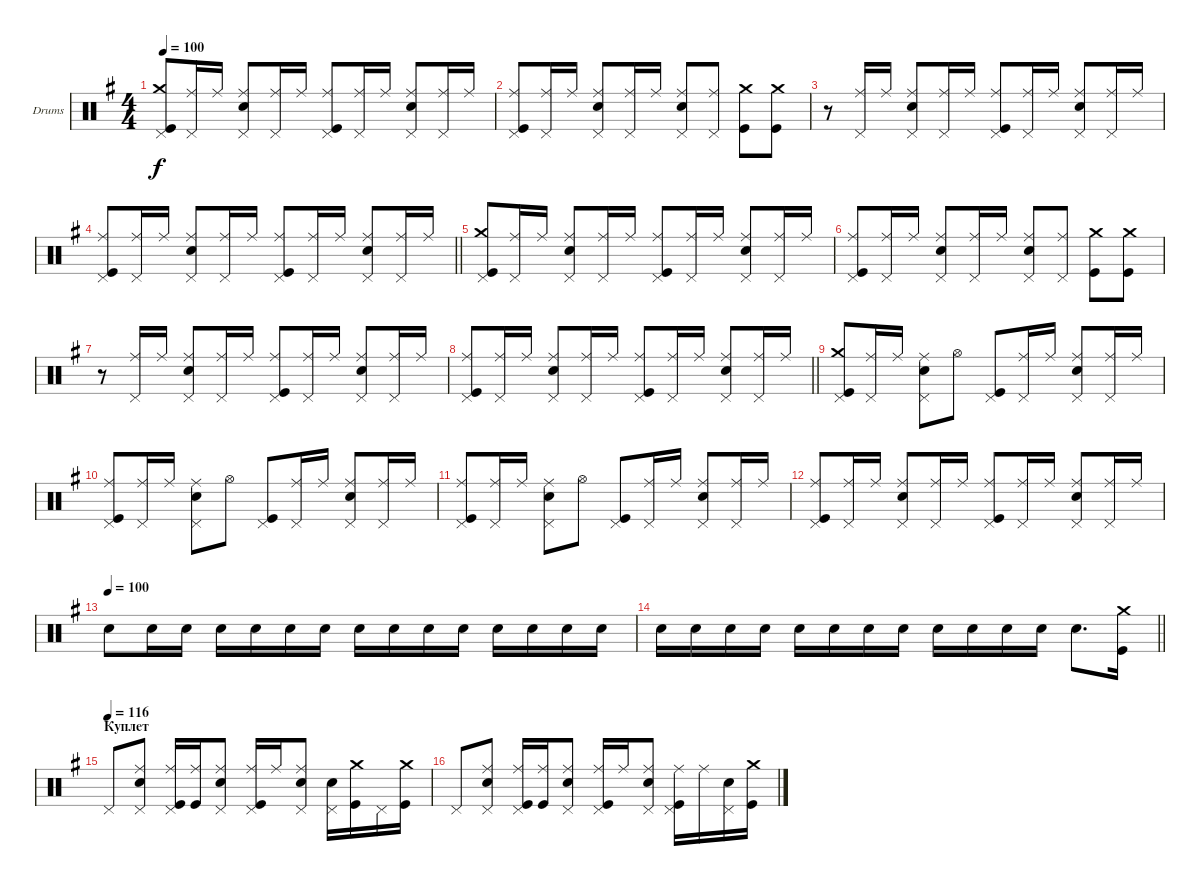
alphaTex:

\bracketExtendMode groupsimilarinstruments
\firstSystemTrackNameOrientation horizontal
\otherSystemsTrackNameOrientation horizontal
\track ("Максим Удалов" "Drums") {instrument percussion}
\staff {score}
\articulation defaults
\ts (4 4)
\tempo 100
\clef neutral
\ks eminor
("Kick (hit)" "Crash medium (hit)" "Pedal Hi-Hat (hit)").8{dy f} ("Ride (middle)" "Pedal Hi-Hat (hit)").16 "Ride (middle)".16 ("Snare (hit) 2" "Pedal Hi-Hat (hit)" "Ride (middle)").8 ("Ride (middle)" "Pedal Hi-Hat (hit)").16 "Ride (middle)".16 ("Ride (middle)" "Kick (hit)" "Pedal Hi-Hat (hit)").8 ("Ride (middle)" "Pedal Hi-Hat (hit)").16 "Ride (middle)".16 ("Ride (middle)" "Snare (hit) 2" "Pedal Hi-Hat (hit)").8 ("Ride (middle)" "Pedal Hi-Hat (hit)").16 "Ride (middle)".16 |
("Kick (hit)" "Ride (middle)" "Pedal Hi-Hat (hit)").8 ("Ride (middle)" "Pedal Hi-Hat (hit)").16 "Ride (middle)".16 ("Ride (middle)" "Snare (hit) 2" "Pedal Hi-Hat (hit)").8 ("Ride (middle)" "Pedal Hi-Hat (hit)").16 "Ride (middle)".16 ("Snare (hit) 2" "Ride (middle)" "Pedal Hi-Hat (hit)").8 ("Ride (middle)" "Pedal Hi-Hat (hit)").8 ("Kick (hit)" "Crash medium (hit)").8 ("Crash medium (hit)" "Kick (hit)").8 |
r.8 ("Ride (middle)" "Pedal Hi-Hat (hit)").16 "Ride (middle)".16 ("Snare (hit) 2" "Pedal Hi-Hat (hit)" "Ride (middle)").8 ("Ride (middle)" "Pedal Hi-Hat (hit)").16 "Ride (middle)".16 ("Ride (middle)" "Kick (hit)" "Pedal Hi-Hat (hit)").8 ("Ride (middle)" "Pedal Hi-Hat (hit)").16 "Ride (middle)".16 ("Ride (middle)" "Snare (hit) 2" "Pedal Hi-Hat (hit)").8 ("Ride (middle)" "Pedal Hi-Hat (hit)").16 "Ride (middle)".16 |
\barLineRight lightlight
("Kick (hit)" "Ride (middle)" "Pedal Hi-Hat (hit)").8 ("Ride (middle)" "Pedal Hi-Hat (hit)").16 "Ride (middle)".16 ("Snare (hit) 2" "Pedal Hi-Hat (hit)" "Ride (middle)").8 ("Ride (middle)" "Pedal Hi-Hat (hit)").16 "Ride (middle)".16 ("Ride (middle)" "Kick (hit)" "Pedal Hi-Hat (hit)").8 ("Ride (middle)" "Pedal Hi-Hat (hit)").16 "Ride (middle)".16 ("Ride (middle)" "Snare (hit) 2" "Pedal Hi-Hat (hit)").8 ("Ride (middle)" "Pedal Hi-Hat (hit)").16 "Ride (middle)".16 |
("Kick (hit)" "Crash medium (hit)" "Pedal Hi-Hat (hit)").8 ("Ride (middle)" "Pedal Hi-Hat (hit)").16 "Ride (middle)".16 ("Snare (hit) 2" "Pedal Hi-Hat (hit)" "Ride (middle)").8 ("Ride (middle)" "Pedal Hi-Hat (hit)").16 "Ride (middle)".16 ("Ride (middle)" "Kick (hit)" "Pedal Hi-Hat (hit)").8 ("Ride (middle)" "Pedal Hi-Hat (hit)").16 "Ride (middle)".16 ("Ride (middle)" "Snare (hit) 2" "Pedal Hi-Hat (hit)").8 ("Ride (middle)" "Pedal Hi-Hat (hit)").16 "Ride (middle)".16 |
("Kick (hit)" "Ride (middle)" "Pedal Hi-Hat (hit)").8 ("Ride (middle)" "Pedal Hi-Hat (hit)").16 "Ride (middle)".16 ("Ride (middle)" "Snare (hit) 2" "Pedal Hi-Hat (hit)").8 ("Ride (middle)" "Pedal Hi-Hat (hit)").16 "Ride (middle)".16 ("Snare (hit) 2" "Ride (middle)" "Pedal Hi-Hat (hit)").8 ("Ride (middle)" "Pedal Hi-Hat (hit)").8 ("Kick (hit)" "Crash medium (hit)").8 ("Crash medium (hit)" "Kick (hit)").8 |
r.8 ("Ride (middle)" "Pedal Hi-Hat (hit)").16 "Ride (middle)".16 ("Snare (hit) 2" "Pedal Hi-Hat (hit)" "Ride (middle)").8 ("Ride (middle)" "Pedal Hi-Hat (hit)").16 "Ride (middle)".16 ("Ride (middle)" "Kick (hit)" "Pedal Hi-Hat (hit)").8 ("Ride (middle)" "Pedal Hi-Hat (hit)").16 "Ride (middle)".16 ("Ride (middle)" "Snare (hit) 2" "Pedal Hi-Hat (hit)").8 ("Ride (middle)" "Pedal Hi-Hat (hit)").16 "Ride (middle)".16 |
\barLineRight lightlight
("Kick (hit)" "Ride (middle)" "Pedal Hi-Hat (hit)").8 ("Ride (middle)" "Pedal Hi-Hat (hit)").16 "Ride (middle)".16 ("Snare (hit) 2" "Pedal Hi-Hat (hit)" "Ride (middle)").8 ("Ride (middle)" "Pedal Hi-Hat (hit)").16 "Ride (middle)".16 ("Ride (middle)" "Kick (hit)" "Pedal Hi-Hat (hit)").8 ("Ride (middle)" "Pedal Hi-Hat (hit)").16 "Ride (middle)".16 ("Ride (middle)" "Snare (hit) 2" "Pedal Hi-Hat (hit)").8 ("Ride (middle)" "Pedal Hi-Hat (hit)").16 "Ride (middle)".16 |
("Kick (hit)" "Crash medium (hit)" "Pedal Hi-Hat (hit)").8 ("Ride (middle)" "Pedal Hi-Hat (hit)").16 "Ride (middle)".16 ("Snare (hit) 2" "Pedal Hi-Hat (hit)" "Ride (middle)").8 "Hi-Hat (open)".8 ("Pedal Hi-Hat (hit)" "Kick (hit)").8 ("Ride (middle)" "Pedal Hi-Hat (hit)").16 "Ride (middle)".16 ("Ride (middle)" "Snare (hit) 2" "Pedal Hi-Hat (hit)").8 ("Ride (middle)" "Pedal Hi-Hat (hit)").16 "Ride (middle)".16 |
("Kick (hit)" "Ride (middle)" "Pedal Hi-Hat (hit)").8 ("Ride (middle)" "Pedal Hi-Hat (hit)").16 "Ride (middle)".16 ("Snare (hit) 2" "Pedal Hi-Hat (hit)" "Ride (middle)").8 "Hi-Hat (open)".8 ("Pedal Hi-Hat (hit)" "Kick (hit)").8 ("Ride (middle)" "Pedal Hi-Hat (hit)").16 "Ride (middle)".16 ("Ride (middle)" "Snare (hit) 2" "Pedal Hi-Hat (hit)").8 ("Ride (middle)" "Pedal Hi-Hat (hit)").16 "Ride (middle)".16 |
("Kick (hit)" "Ride (middle)" "Pedal Hi-Hat (hit)").8 ("Ride (middle)" "Pedal Hi-Hat (hit)").16 "Ride (middle)".16 ("Snare (hit) 2" "Pedal Hi-Hat (hit)" "Ride (middle)").8 "Hi-Hat (open)".8 ("Pedal Hi-Hat (hit)" "Kick (hit)").8 ("Ride (middle)" "Pedal Hi-Hat (hit)").16 "Ride (middle)".16 ("Ride (middle)" "Snare (hit) 2" "Pedal Hi-Hat (hit)").8 ("Ride (middle)" "Pedal Hi-Hat (hit)").16 "Ride (middle)".16 |
("Kick (hit)" "Ride (middle)" "Pedal Hi-Hat (hit)").8 ("Ride (middle)" "Pedal Hi-Hat (hit)").16 "Ride (middle)".16 ("Snare (hit) 2" "Pedal Hi-Hat (hit)" "Ride (middle)").8 ("Ride (middle)" "Pedal Hi-Hat (hit)").16 "Ride (middle)".16 ("Ride (middle)" "Kick (hit)" "Pedal Hi-Hat (hit)").8 ("Ride (middle)" "Pedal Hi-Hat (hit)").16 "Ride (middle)".16 ("Ride (middle)" "Snare (hit) 2" "Pedal Hi-Hat (hit)").8 ("Ride (middle)" "Pedal Hi-Hat (hit)").16 "Ride (middle)".16 |
\tempo (100)
"Snare (hit) 2".8 "Snare (hit) 2".16 "Snare (hit) 2".16 "Snare (hit) 2".16 "Snare (hit) 2".16 "Snare (hit) 2".16 "Snare (hit) 2".16 "Snare (hit) 2".16 "Snare (hit) 2".16 "Snare (hit) 2".16 "Snare (hit) 2".16 "Snare (hit) 2".16 "Snare (hit) 2".16 "Snare (hit) 2".16 "Snare (hit) 2".16 |
\barLineRight lightlight "Snare (hit) 2".16 "Snare (hit) 2".16 "Snare (hit) 2".16 "Snare (hit) 2".16 "Snare (hit) 2".16 "Snare (hit) 2".16 "Snare (hit) 2".16 "Snare (hit) 2".16 "Snare (hit) 2".16 "Snare (hit) 2".16 "Snare (hit) 2".16 "Snare (hit) 2".16 "Snare (hit) 2".8{d}
("Kick (hit)" "Crash medium (hit)").16 |
\section ("" "Куплет")
\tempo (116)
"Pedal Hi-Hat (hit)".8 ("Snare (hit) 2" "Pedal Hi-Hat (hit)" "Ride (middle)").8 ("Kick (hit)" "Pedal Hi-Hat (hit)" "Ride (middle)").16 ("Kick (hit)" "Ride (middle)").16 ("Snare (hit) 2" "Pedal Hi-Hat (hit)" "Ride (middle)").8 ("Pedal Hi-Hat (hit)" "Kick (hit)" "Ride (middle)").16 "Ride (middle)".16 ("Snare (hit) 2" "Pedal Hi-Hat (hit)" "Ride (middle)").8 ("Snare (hit) 2" "Pedal Hi-Hat (hit)").16 ("Kick (hit)" "Crash medium (hit)").16 "Pedal Hi-Hat (hit)".16 ("Kick (hit)" "Crash medium (hit)").16 |
"Pedal Hi-Hat (hit)".8 ("Snare (hit) 2" "Pedal Hi-Hat (hit)" "Ride (middle)").8 ("Kick (hit)" "Pedal Hi-Hat (hit)" "Ride (middle)").16 ("Kick (hit)" "Ride (middle)").16 ("Snare (hit) 2" "Pedal Hi-Hat (hit)" "Ride (middle)").8 ("Kick (hit)" "Pedal Hi-Hat (hit)" "Ride (middle)").16 "Ride (middle)".16 ("Snare (hit) 2" "Pedal Hi-Hat (hit)" "Ride (middle)").8 ("Kick (hit)" "Ride (middle)" "Pedal Hi-Hat (hit)").16 "Ride (middle)".16 ("Snare (hit) 2" "Pedal Hi-Hat (hit)").16 ("Kick (hit)" "Crash medium (hit)").16
